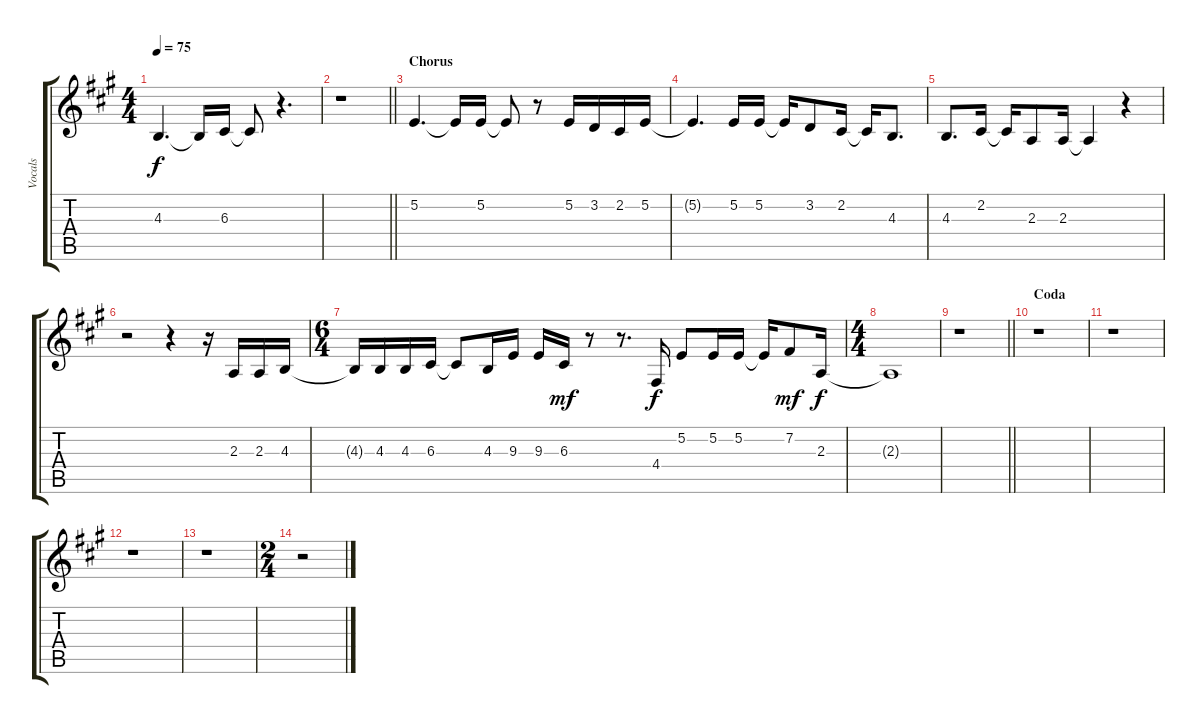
\track ("Vocals" "Vocals") {instrument altosax}
\staff {score tabs}
\tuning (E4 B3 G3 D3 A2 E2) {hide}
\ts (4 4)
\tempo 75
\clef g2
\ks f#minor
4.3{t}.4{d dy f} 4.3{t}.16 6.3.16 6.3{t}.8 r.4{d} |
\barLineRight lightlight
r.1 |
\section ("" "Chorus")
5.2.4{d} 5.2{t}.16 5.2.16 5.2{t}.8 r.8 5.2.16 3.2.16 2.2.16 5.2.16 |
5.2{t}.4{d} 5.2.16 5.2.16 5.2{t}.16 3.2.8 2.2.16 2.2{t}.16 4.3.8{d} |
4.3.8{d} 2.2.16 2.2{t}.16 2.3.8 2.3.16 2.3{t}.4 r.4 |
r.2 r.4 r.16 2.3.16 2.3.16 4.3.16 |
\ts (6 4)
4.3{t}.16 4.3.16 4.3.16 6.3.16 6.3{t}.8 4.3.16 9.3.16 9.3.16 6.3.16{dy mf} r.8 r.8{d} 4.4.16{dy f} 5.2.8 5.2.16 5.2.16 5.2{t}.16 7.2.8{dy mf} 2.3.16{dy f} |
\ts (4 4)
2.3{t}.1 |
\barLineRight lightlight
r.1 |
\section ("" "Coda")
r.1 |
r.1 |
r.1 |
r.1 |
\ts (2 4)
r.2
